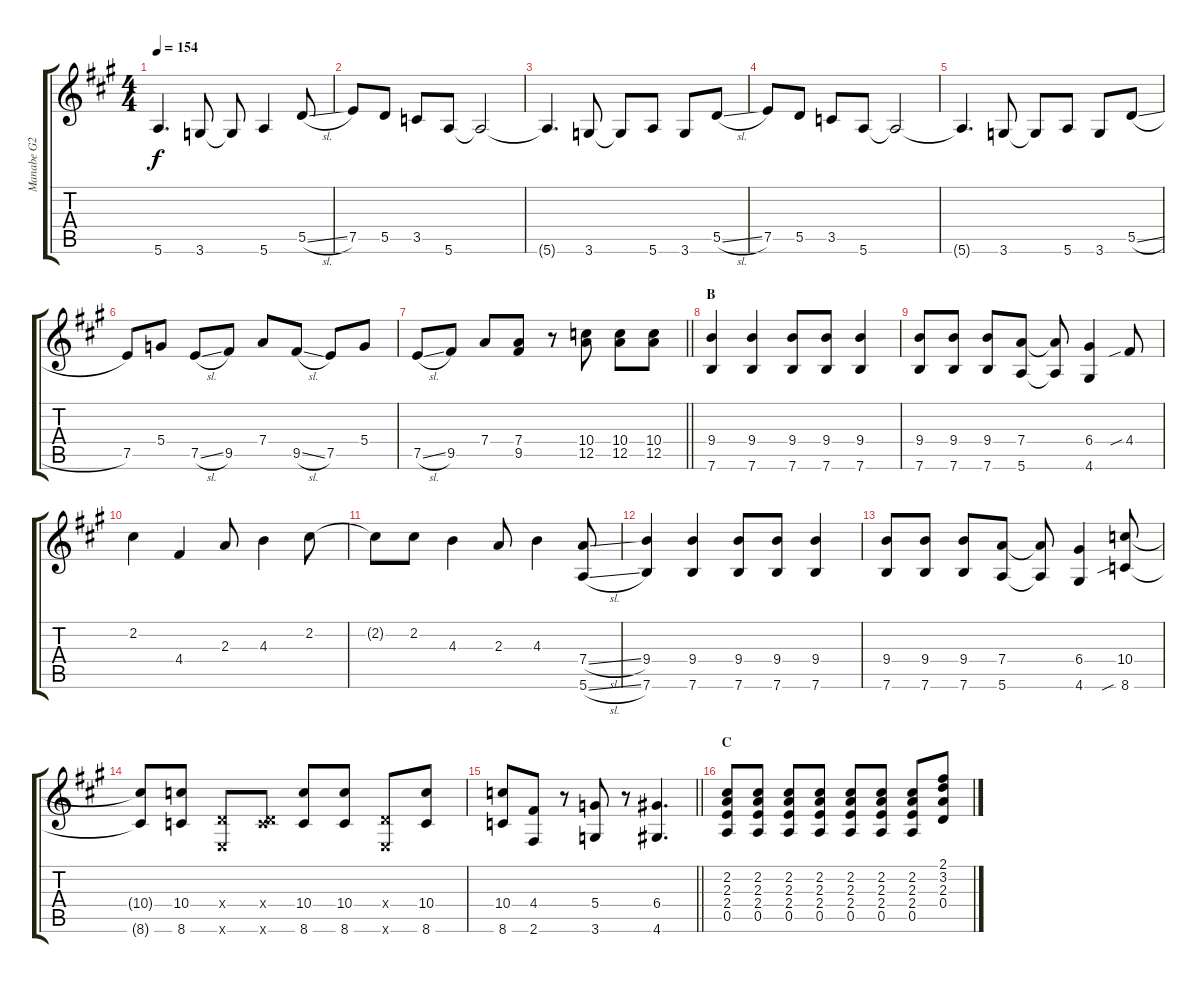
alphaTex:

\track ("Manabe G2" "Manabe G2") {instrument overdrivenguitar}
\staff {score tabs}
\tuning (E4 B3 G3 D3 A2 E2) {hide}
\ts (4 4)
\tempo 154
\clef g2
\ks a
5.6{t}.4{d dy f} 3.6.8 3.6{t}.8 5.6.4 5.5{sl}.8 |
7.5.8 5.5.8 3.5.8 5.6.8 5.6{t}.2 |
5.6{t}.4{d} 3.6.8 3.6{t}.8 5.6.8 3.6.8 5.5{sl}.8 |
7.5.8 5.5.8 3.5.8 5.6.8 5.6{t}.2 |
5.6{t}.4{d} 3.6.8 3.6{t}.8 5.6.8 3.6.8 5.5{sl}.8 |
7.5.8 5.4.8 7.5{sl}.8 9.5.8 7.4.8 9.5{sl}.8 7.5.8 5.4.8 |
\barLineRight lightlight
7.5{sl}.8 9.5.8 7.4.8 (7.4 9.5).8 r.8 (10.4 12.5).8 (10.4 12.5).8 (10.4 12.5).8 |
\section ("" "B")
(9.4 7.6).4 (9.4 7.6).4 (9.4 7.6).8 (9.4 7.6).8 (9.4 7.6).4 |
(9.4 7.6).8 (9.4 7.6).8 (9.4 7.6).8 (7.4 5.6).8 (7.4{t} 5.6{t}).8 (6.4 4.6).4 4.4{sib}.8 |
2.2.4 4.4.4 2.3.8 4.3.4 2.2.8 |
2.2{t}.8 2.2.8 4.3.4 2.3.8 4.3.4 (7.4{sl} 5.6{sl}).8 |
(9.4 7.6).4 (9.4 7.6).4 (9.4 7.6).8 (9.4 7.6).8 (9.4 7.6).4 |
(9.4 7.6).8 (9.4 7.6).8 (9.4 7.6).8 (7.4 5.6).8 (7.4{t} 5.6{t}).8 (6.4 4.6).4 (10.4 8.6{sib}).8 |
(10.4{t} 8.6{t}).8 (10.4 8.6).8 (0.4{x} 0.6{x}).8 (0.4{x} 8.6{x}).8 (10.4 8.6).8 (10.4 8.6).8 (0.4{x} 0.6{x}).8 (10.4 8.6).8 |
\barLineRight lightlight
(10.4 8.6).8 (4.4 2.6).8 r.8 (5.4 3.6).8 r.8 (6.4 4.6).4{d} |
\section ("" "C")
(2.2 2.3 2.4 0.5).8 (2.2 2.3 2.4 0.5).8 (2.2 2.3 2.4 0.5).8 (2.2 2.3 2.4 0.5).8 (2.2 2.3 2.4 0.5).8 (2.2 2.3 2.4 0.5).8 (2.2 2.3 2.4 0.5).8 (2.1 3.2 2.3 0.4).8
